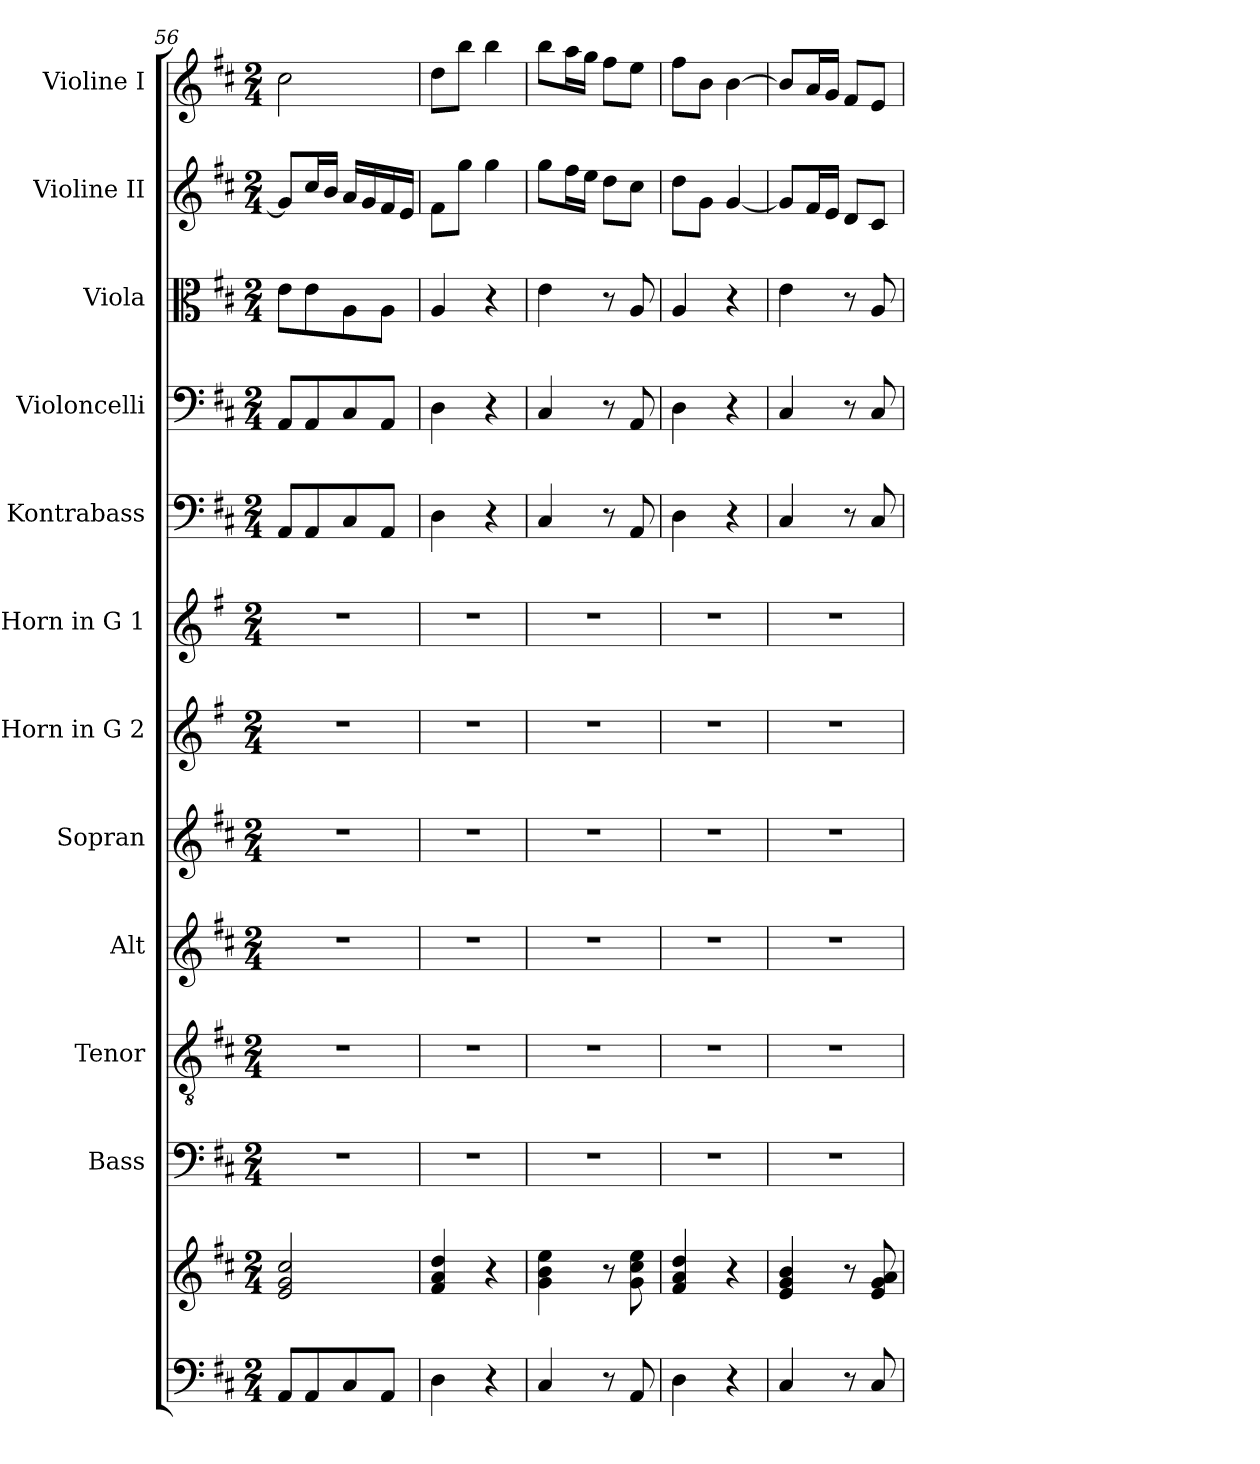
**kern	**kern	**kern	**kern	**kern	**kern	**kern	**kern	**kern	**kern	**kern	**kern	**kern
*part12	*part12	*part11	*part10	*part9	*part8	*part7	*part6	*part5	*part4	*part3	*part2	*part1
*staff13	*staff12	*staff11	*staff10	*staff9	*staff8	*staff7	*staff6	*staff5	*staff4	*staff3	*staff2	*staff1
*	*	*I"Bass	*I"Tenor	*I"Alt	*I"Sopran	*I"Horn in G 2	*I"Horn in G 1	*I"Kontrabass	*I"Violoncelli	*I"Viola	*I"Violine II	*I"Violine I
*	*	*I'B.	*I'T.	*I'A.	*I'S.	*I'Hrn. G 2	*I'Hrn. G 1	*I'Kb.	*I'Vc.	*I'Vla.	*I'Vl. II	*I'Vl. I
*clefF4	*clefG2	*clefF4	*clefGv2	*clefG2	*clefG2	*clefG2	*clefG2	*clefF4	*clefF4	*clefC3	*clefG2	*clefG2
*	*	*	*	*	*	*ITrd3c5	*ITrd3c5	*ITrd7c12	*	*	*	*
*k[f#c#]	*k[f#c#]	*k[f#c#]	*k[f#c#]	*k[f#c#]	*k[f#c#]	*k[f#c#]	*k[f#c#]	*k[f#c#]	*k[f#c#]	*k[f#c#]	*k[f#c#]	*k[f#c#]
*D:	*D:	*D:	*D:	*D:	*D:	*D:	*D:	*D:	*D:	*D:	*D:	*D:
*M2/4	*M2/4	*M2/4	*M2/4	*M2/4	*M2/4	*M2/4	*M2/4	*M2/4	*M2/4	*M2/4	*M2/4	*M2/4
=56	=56	=56	=56	=56	=56	=56	=56	=56	=56	=56	=56	=56
8AA/L	2e/ 2g/ 2cc#/	2r	2r	2r	2r	2r	2r	8AAA/L	8AA/L	8e\L	8g/L]	2cc#\
8AA/	.	.	.	.	.	.	.	8AAA/	8AA/	8e\	16cc#/L	.
.	.	.	.	.	.	.	.	.	.	.	16b/JJ	.
8C#/	.	.	.	.	.	.	.	8CC#/	8C#/	8A\	16a/LL	.
.	.	.	.	.	.	.	.	.	.	.	16g/	.
8AA/J	.	.	.	.	.	.	.	8AAA/J	8AA/J	8A\J	16f#/	.
.	.	.	.	.	.	.	.	.	.	.	16e/JJ	.
=57	=57	=57	=57	=57	=57	=57	=57	=57	=57	=57	=57	=57
4D\	4f#/ 4a/ 4dd/	2r	2r	2r	2r	2r	2r	4DD\	4D\	4A/	8f#\L	8dd\L
.	.	.	.	.	.	.	.	.	.	.	8gg\J	8bb\J
4r	4r	.	.	.	.	.	.	4r	4r	4r	4gg\	4bb\
=58	=58	=58	=58	=58	=58	=58	=58	=58	=58	=58	=58	=58
4C#/	4g\ 4b\ 4ee\	2r	2r	2r	2r	2r	2r	4CC#/	4C#/	4e\	8gg\L	8bb\L
.	.	.	.	.	.	.	.	.	.	.	16ff#\L	16aa\L
.	.	.	.	.	.	.	.	.	.	.	16ee\JJ	16gg\JJ
8r	8r	.	.	.	.	.	.	8r	8r	8r	8dd\L	8ff#\L
8AA/	8g\ 8cc#\ 8ee\	.	.	.	.	.	.	8AAA/	8AA/	8A/	8cc#\J	8ee\J
=59	=59	=59	=59	=59	=59	=59	=59	=59	=59	=59	=59	=59
4D\	4f#/ 4a/ 4dd/	2r	2r	2r	2r	2r	2r	4DD\	4D\	4A/	8dd\L	8ff#\L
.	.	.	.	.	.	.	.	.	.	.	8g\J	8b\J
4r	4r	.	.	.	.	.	.	4r	4r	4r	[4g/	[4b\
=60	=60	=60	=60	=60	=60	=60	=60	=60	=60	=60	=60	=60
4C#/	4e/ 4g/ 4b/	2r	2r	2r	2r	2r	2r	4CC#/	4C#/	4e\	8g/L]	8b/L]
.	.	.	.	.	.	.	.	.	.	.	16f#/L	16a/L
.	.	.	.	.	.	.	.	.	.	.	16e/JJ	16g/JJ
8r	8r	.	.	.	.	.	.	8r	8r	8r	8d/L	8f#/L
8C#/	8e/ 8g/ 8a/	.	.	.	.	.	.	8CC#/	8C#/	8A/	8c#/J	8e/J
=	=	=	=	=	=	=	=	=	=	=	=	=
*-	*-	*-	*-	*-	*-	*-	*-	*-	*-	*-	*-	*-
